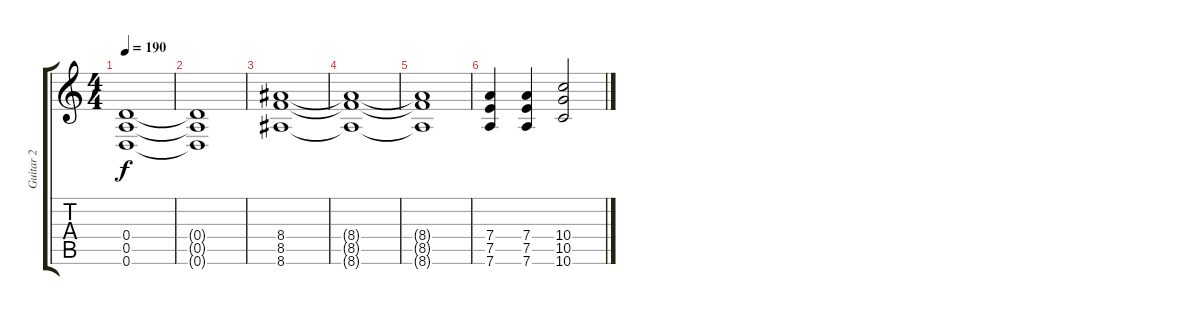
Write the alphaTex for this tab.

\track ("Guitar 2" "Guitar 2") {instrument distortionguitar}
\staff {score tabs}
\tuning (E4 B3 G3 D3 A2 D2) {hide}
\ts (4 4)
\tempo 190
\clef g2
\ks c
(0.4{t} 0.5{t} 0.6{t}).1{dy f} |
(0.4{t} 0.5{t} 0.6{t}).1 |
(8.4 8.5 8.6).1 |
(8.4{t} 8.5{t} 8.6{t}).1 |
(8.4{t} 8.5{t} 8.6{t}).1 |
(7.4 7.5 7.6).4 (7.4 7.5 7.6).4 (10.4 10.5 10.6).2
